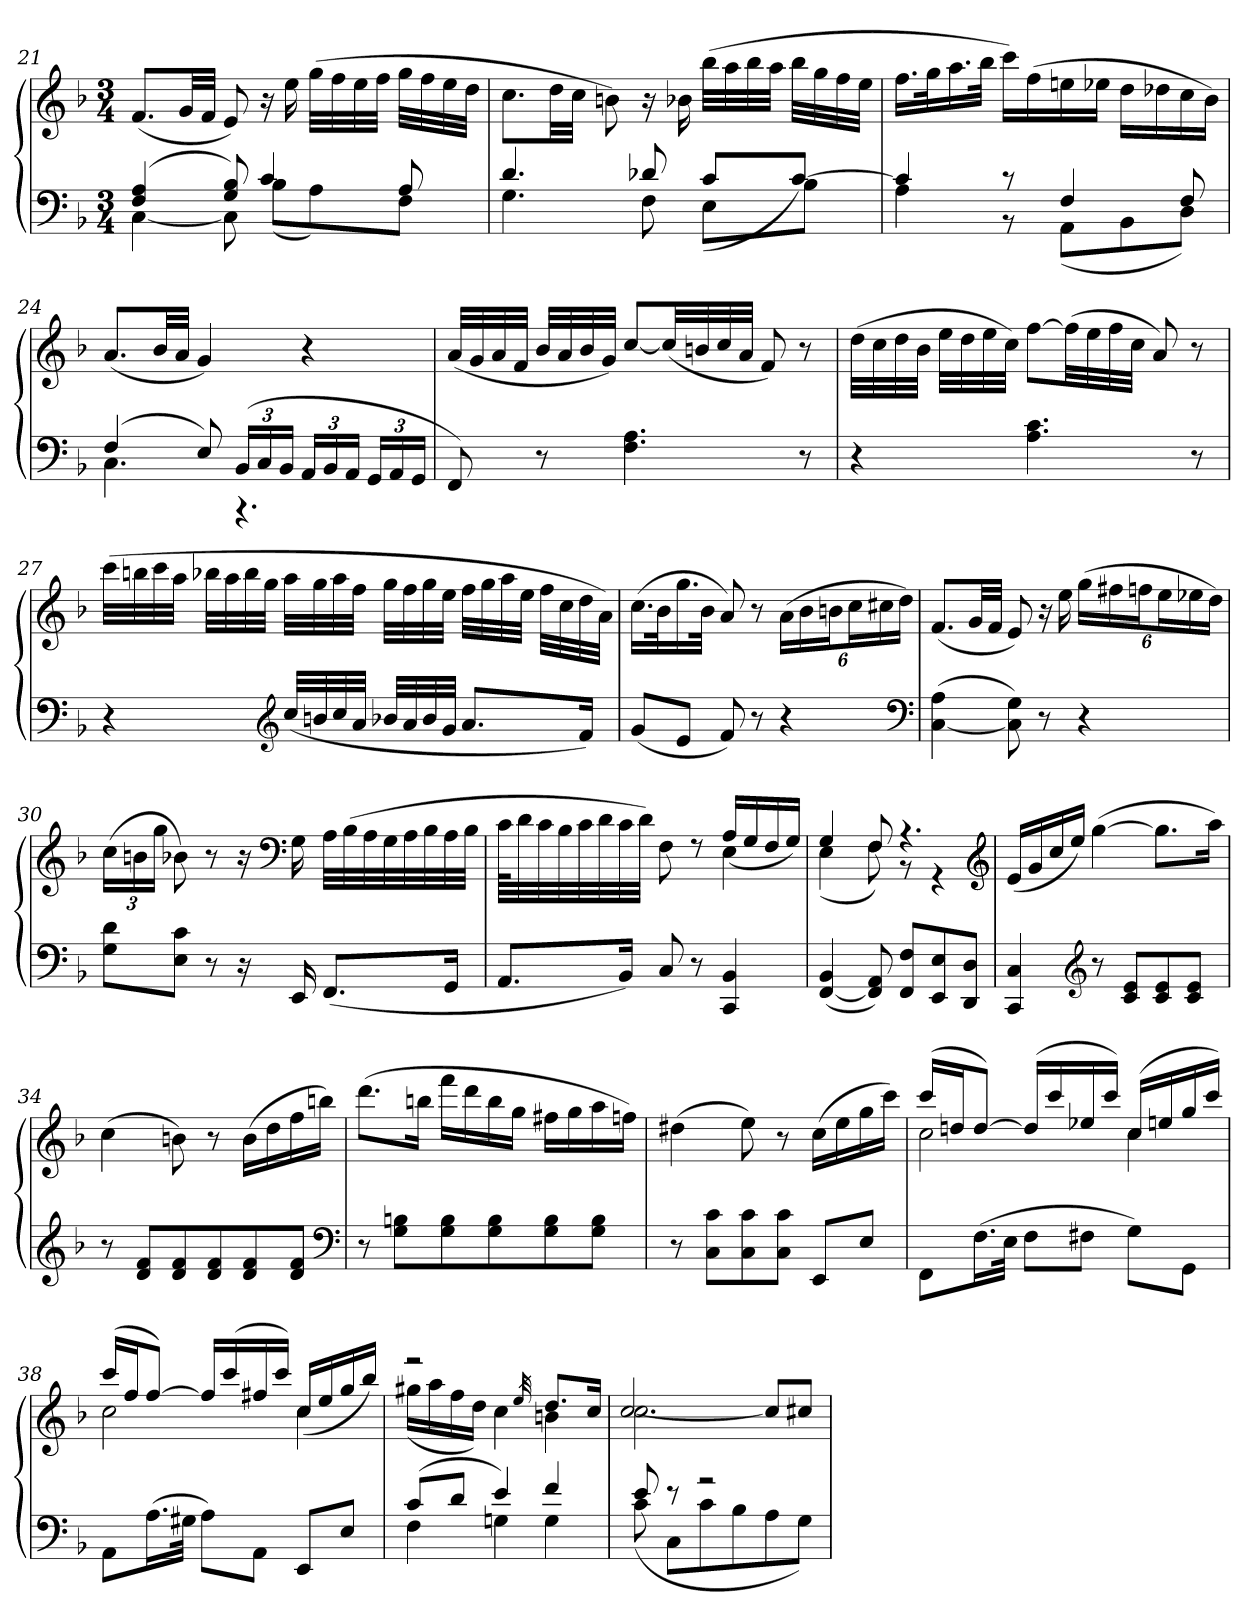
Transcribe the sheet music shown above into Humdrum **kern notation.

**kern	**kern
*part1	*part1
*staff2	*staff1
*clefF4	*clefG2
*k[b-]	*k[b-]
*F:	*F:
*M3/4	*M3/4
=21	=21
*^	*
(4F/ 4A/	[4C\	(8.f/L
.	.	32g/LL
.	.	32f/JJJ
8G/ 8B-/)	8C\]	8e/)
4c/	(8B-\L	16r
.	.	16ee\
.	8A\)	(32gg\LLL
.	.	32ff\
.	.	32ee\
.	.	32ff\JJJ
8A/	8F\J	32gg\LLL
.	.	32ff\
.	.	32ee\
.	.	32dd\JJJ
=22	=22	=22
4.d/	4.G\	8.cc\L
.	.	32dd\LL
.	.	32cc\JJJ
.	.	8bn\)
8d-X/	8F\	16r
.	.	16b-X\
8c/L	(8E\L	(32bb-\LLL
.	.	32aa\
.	.	32bb-\
.	.	32aa\JJJ
[8c/J)	8B-\J	32bb-\LLL
.	.	32gg\
.	.	32ff\
.	.	32ee\JJJ
=23	=23	=23
4c/]	4A\	16.ff\LL
.	.	32gg\K
.	.	16.aa\
.	.	32bb-\JJk
8r	8r	16ccc\LL)
.	.	(16ff\
4F/	(8AA\L	16een\
.	.	16ee-X\JJ
.	8BB-\	16dd\LL
.	.	16dd-X\
8F/	8D\J)	16cc\
.	.	16b-\JJ)
=24	=24	=24
(4F/	4.C\	(8.a/L
.	.	32b-/LL
.	.	32a/JJJ
8E/)	.	4g/)
(24BB-/LL	4.r	.
24C/	.	.
24BB-/JJ	.	.
24AA/LL	.	4r
24BB-/	.	.
24AA/JJ	.	.
24GG/LL	.	.
24AA/	.	.
24GG/JJ	.	.
*v	*v	*
=25	=25
8FF/)	(32a/LLL
.	32g/
.	32a/
.	32f/JJJ
8r	32b-/LLL
.	32a/
.	32b-/
.	32g/JJJ)
4.F\ 4.A\	[8cc/L
.	(32cc/LL]
.	32bn/
.	32cc/
.	32a/JJJ
.	8f/)
8r	8r
=26	=26
4r	(32dd\LLL
.	32cc\
.	32dd\
.	32b-\JJJ
.	32ee\LLL
.	32dd\
.	32ee\
.	32cc\JJJ)
4.A\ 4.c\	[8ff\L
.	(32ff\LL]
.	32ee\
.	32ff\
.	32cc\JJJ
.	8a/)
8r	8r
=27	=27
4r	(32ccc\LLL
.	32bbn\
.	32ccc\
.	32aa\JJJ
.	32bb-X\LLL
.	32aa\
.	32bb-\
.	32gg\JJJ
*clefG2	*
(32cc/LLL	32aa\LLL
32bn/	32gg\
32cc/	32aa\
32a/JJJ	32ff\JJJ
32b-X/LLL	32gg\LLL
32a/	32ff\
32b-/	32gg\
32g/JJJ	32ee\JJJ
8.a/L	32ff\LLL
.	32gg\
.	32aa\
.	32ee\JJJ
.	32ff\LLL
.	32cc\
16f/Jk)	32dd\
.	32a\JJJ)
=28	=28
(8g/L	(16.cc\LL
.	32b-\K
8e/J	16.gg\
.	32b-\JJk
8f/)	8a/)
8r	8r
4r	(24a\LL
.	24b-\
.	24bn\J
.	24cc\L
.	24cc#X\
.	24dd\JJ)
*clefF4	*
=29	=29
([4C\ 4A\	(8.f/L
.	32g/LL
.	32f/JJJ
8C]\ 8G\)	8e/)
8r	16r
.	16ee\
4r	(24gg\LL
.	24ff#X\
.	24ffn\J
.	24ee\L
.	24ee-X\
.	24dd\JJ)
=30	=30
8G\ 8d\L	(24cc\LL
.	24bn\
.	24gg\JJ
8E\ 8c\J	8b-X\)
8r	8r
16r	16r
*	*clefF4
16EE/	16G\
(8.FF/L	32A\LLL
.	(32B-\
.	32A\
.	32G\
.	32A\
.	32B-\
16GG/Jk	32A\
.	32B-\JJJ
=31	=31
*	*^
8.AA/L	32c\LLL	2r
.	32d\	.
.	32c\	.
.	32B-\	.
.	32c\	.
.	32d\	.
16BB-/Jk)	32c\	.
.	32d\JJJ)	.
8C/	8F\	.
8r	8r	.
4CC/ 4BB-/	4E\	(16A/LL
.	.	16G/
.	.	16F/
.	.	16G/JJ)
=32	=32	=32
([4FF/ 4BB-/	4G/	(4E\
8FF]/ 8AA/)	8F/)	8F\
8FF/ 8F/L	4.r	8r
8EE/ 8E/	.	4r
8DD/ 8D/J	.	.
*	*v	*v
*	*clefG2
=33	=33
4CC/ 4C/	(16e/LL
.	16g/
.	16cc/
.	16ee/JJ)
*clefG2	*
8r	([4gg\
8c/ 8e/L	.
8c/ 8e/	8.gg\L]
8c/ 8e/J	.
.	16aa\Jk)
=34	=34
8r	(4cc\
8d/ 8f/L	.
8d/ 8f/	8bn\)
8d/ 8f/	8r
8d/ 8f/	(16b\LL
.	16dd\
8d/ 8f/J	16ff\
.	16bbn\JJ)
*clefF4	*
=35	=35
8r	(8.ddd\L
8G\ 8Bn\L	.
.	16bbn\Jk
8G\ 8B\	16fff\LL
.	16ddd\
8G\ 8B\	16bb\
.	16gg\JJ
8G\ 8B\	16ff#X\LL
.	16gg\
8G\ 8B\J	16aa\
.	16ffn\JJ)
=36	=36
8r	(4dd#X\
8C\ 8c\L	.
8C\ 8c\	8ee\)
8C\ 8c\J	8r
8EE/L	(16cc\LL
.	16ee\
8E/J	16gg\
.	16ccc\JJ)
=37	=37
*	*^
8FF\L	(16ccc/LL	2cc\
.	16ddn/J	.
(16.F\L	[8dd/J)	.
32E\JJk	.	.
8F\L	(16dd/LL]	.
.	16ccc/	.
8F#X\J	16ee-X/	.
.	16ccc/JJ)	.
8G\L)	(16cc/LL	4cc\
.	16een/	.
8GG\J	16gg/	.
.	16ccc/JJ)	.
=38	=38	=38
8AA\L	(16ccc/LL	2cc\
.	16ff/J	.
(16.A\L	[8ff/J)	.
32G#X\JJk	.	.
8A\L)	16ff/LL]	.
.	(16ccc/	.
8AA\J	16ff#X/	.
.	16ccc/JJ)	.
8EE/L	16cc/LL	(4cc\
.	16ee/	.
8E/J	16gg/	.
.	16bb-/JJ)	.
=39	=39	=39
*^	*	*
(8c/L	4F\	2r	(16gg#X\LL
.	.	.	16aa\
8d/J	.	.	16ff\
.	.	.	16dd\JJ)
4e/)	4Gn\	.	4cc\
.	.	32qee/	.
4f/	4G\	8.dd/L	4bn\
.	.	16cc/Jk	.
=40	=40	=40	=40
8e/	(8c\	(2.cc\	[2cc/)
8r	8C\L	.	.
2r	8c\	.	.
.	8B-\	.	.
.	8A\	.	8cc/L]
.	8G\J)	.	8cc#X/J
*v	*v	*	*
*	*v	*v
=	=
*-	*-
